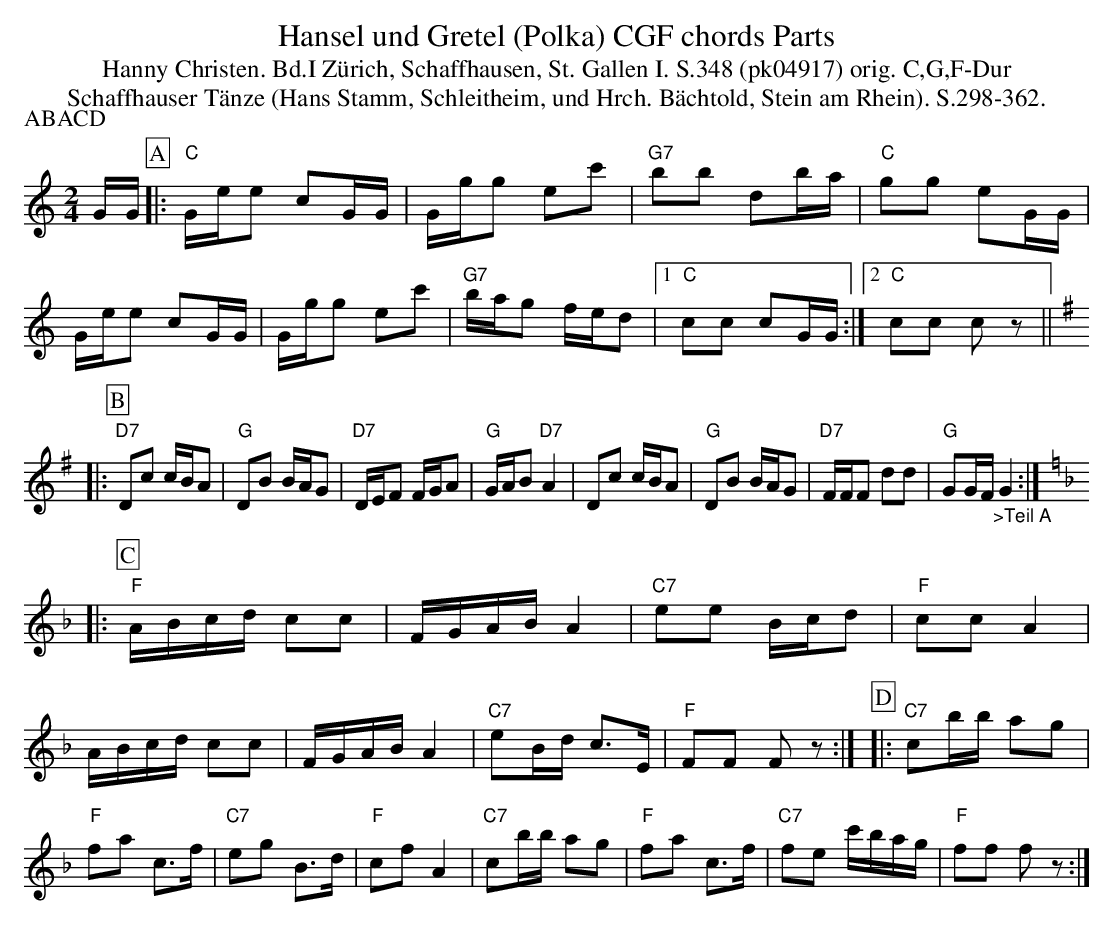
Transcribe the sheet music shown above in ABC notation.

X:1
T: Hansel und Gretel (Polka) CGF chords Parts
T:Hanny Christen. Bd.I Zürich, Schaffhausen, St. Gallen I. S.348 (pk04917) orig. C,G,F-Dur
T: Schaffhauser T\"anze (Hans Stamm, Schleitheim, und Hrch. B\"achtold, Stein am Rhein). S.298-362.
P:ABACD
M:2/4
L:1/16
K:C%%MIDI gchordon
GG [P:A] |: "C"Gee2 c2GG | Ggg2 e2c'2 | "G7"b2b2 d2ba | "C"g2g2 e2GG | Gee2 c2GG |  Ggg2 e2c'2 | "G7"bag2 fed2 |1 "C"c2c2 c2GG :|2 "C"c2c2 c2z2 || [P:B] [K:G]
|: "D7"D2c2 cBA2 | "G"D2B2 BAG2 | "D7"DEF2 FGA2 | "G"GAB2"D7"A4 | D2c2 cBA2 | "G"D2B2 BAG2 | "D7"FFF2 d2d2 | "G"G2GF"_>Teil A"G4 :| [P:C] [K:F]
|: "F"ABcd c2c2 | FGABA4 | "C7"e2e2 Bcd2 | "F"c2c2 A4 | ABcd c2c2 | FGABA4 | "C7"e2Bd c3E | "F"F2F2 F2z2 :| [P:D]
|: "C7"c2bb a2g2 | "F"f2a2 c3f | "C7"e2g2 B3d | "F"c2f2A4 | "C7"c2bb a2g2 | "F"f2a2 c3f | "C7"f2e2 c'bag | "F"f2f2 f2z2 :|
